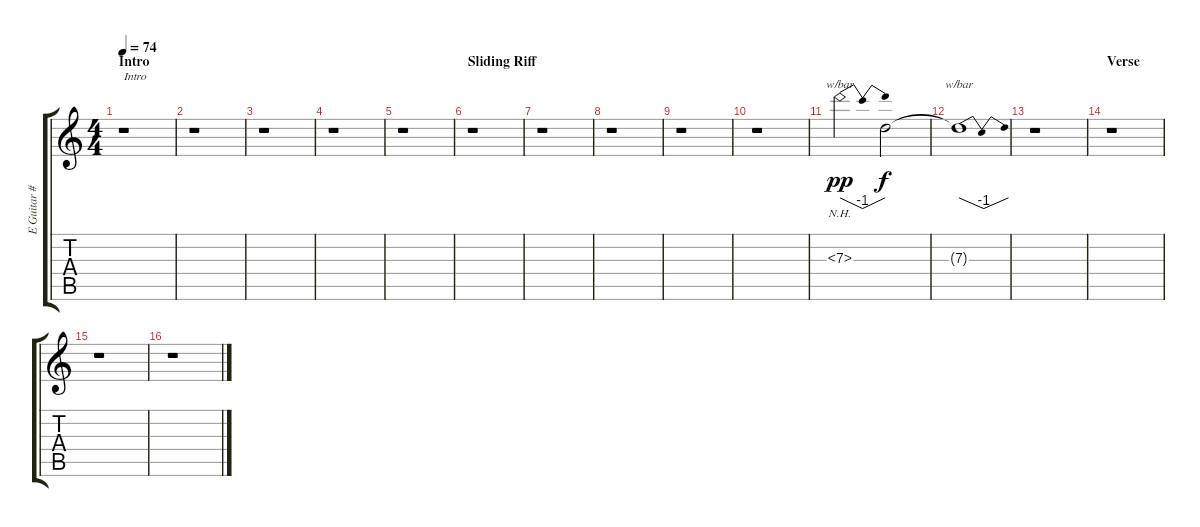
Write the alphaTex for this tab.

\track ("E Guitar #1" "E Guitar #") {instrument overdrivenguitar}
\staff {score tabs}
\tuning (E4 B3 G3 D3 A2 E2) {hide}
\ts (4 4)
\section ("" "Intro")
\tempo 74
\clef g2
\ks c
r.1{txt "Intro" dy pp instrument overdrivenguitar} |
r.1 |
r.1 |
r.1 |
r.1 |
\section ("" "Sliding Riff")
r.1 |
r.1 |
r.1 |
r.1 |
r.1 |
7.3{nh}.2{tbe (dip default 0 0 30 -4 60 0)} 7.3{t}.2{dy f} |
7.3{t}.1{tbe (dip default 0 0 30 -4 60 0)} |
r.1 |
\section ("" "Verse")
r.1 |
r.1 |
r.1
